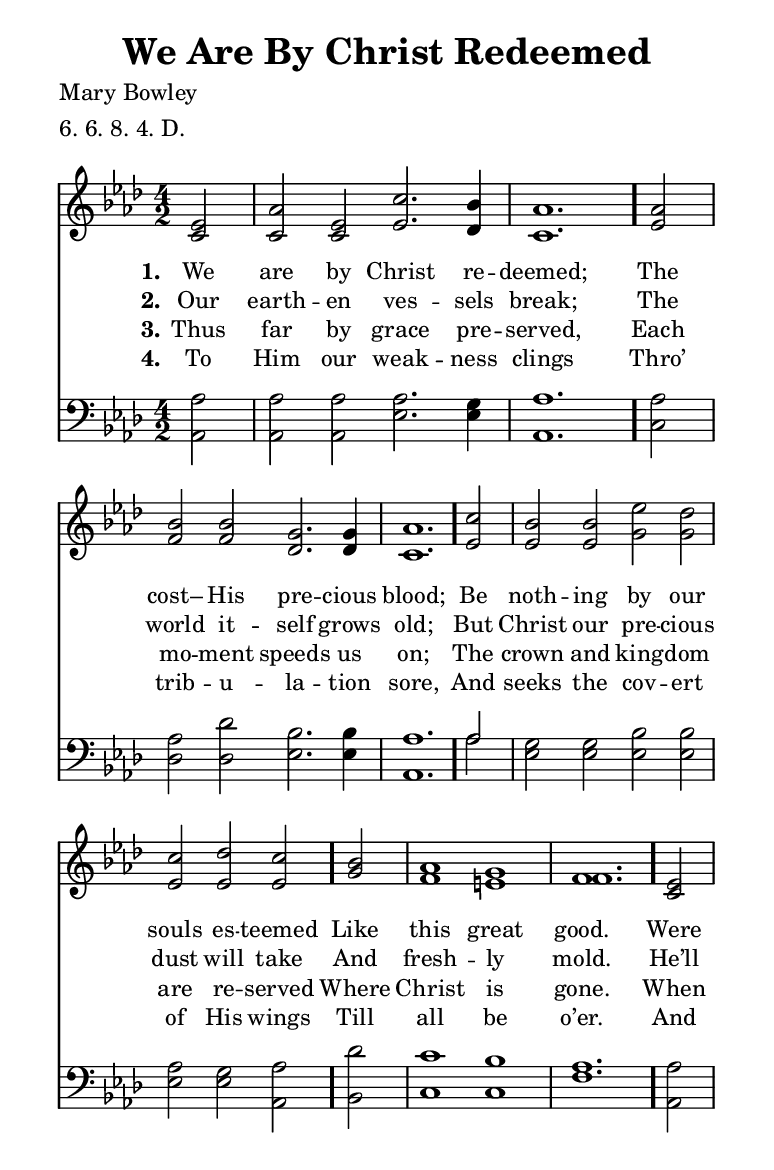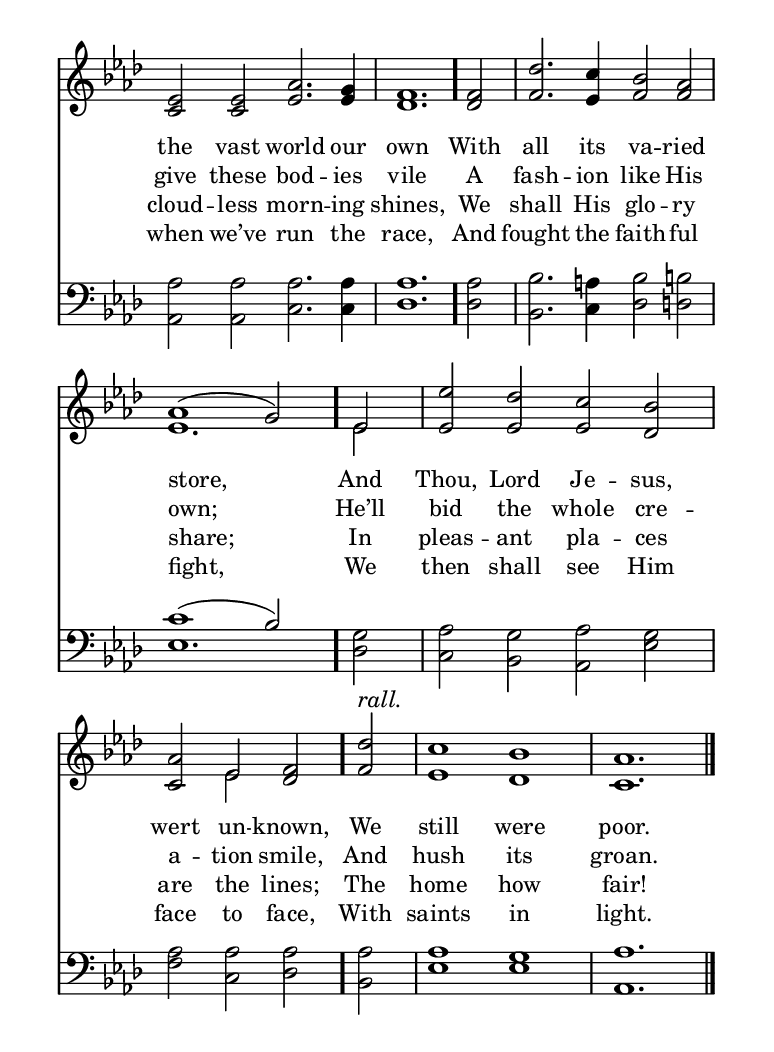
\include "common/global.ily"
\paper {
  \include "common/paper.ily"
}

\header{
  hymnnumber = "275"
  title = "We Are By Christ Redeemed"
  tunename = "Priory"
  meter = "6. 6. 8. 4. D."
  poet = "Mary Bowley"
  composer = ""
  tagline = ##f
}

global = {
  \include "common/overrides.ily"
  \override Staff.TimeSignature.style = #'numbered
  \time 4/2
  \override Score.MetronomeMark.transparent = ##t % hide all fermata changes too
  \tempo 2=90
  \key aes \major
  \partial 2
  \autoBeamOff
}

notesSoprano = {
\global
\relative c' {

  ees2 | aes ees c'2. bes4 | aes1.
  aes2 | bes bes g2. g4 | aes1. \eogbreak
  c2 | bes bes ees des | c des c
  bes2 | aes1 g | f1. \eogbreak
  ees2 | ees ees aes2. g4 | f1.
  f2 | des'2. c4 bes2 aes | aes1( g2) \eogbreak
  ees2 | ees' des c bes | aes ees f
  des'2^\markup{\italic rall.} | c1 bes | aes1. \eogbreak

  \bar "|."

}
}

notesAlto = {
\global
\relative e' {

  c2 | c c ees2. des4 | c1.
  ees2 | f f des2. des4 | c1.
  ees2 | ees ees g g | ees ees ees
  g2 | f1 e | f1.
  c2 | c c ees2. ees4 | des1.
  des2 | f2. ees4 f2 f | ees1.
  ees2 | ees ees ees des | c ees des
  f2 | ees1 des | c1.

}
}

notesTenor = {
\global
\relative a {

  aes2 | aes aes aes2. g4 | aes1.
  aes2 | aes des bes2. bes4 | aes1.
  aes2 | g g bes bes | aes g aes
  des2 | c1 bes | aes1.
  aes2 | aes aes aes2. aes4 | aes1.
  aes2 | bes2. a4 bes2 b | c1( bes2)
  g2 | aes g aes g | aes aes aes
  aes2 | aes1 g | aes1.

}
}

notesBass = {
\global
\relative f, {

  aes2 | aes aes ees'2. ees4 | aes,1.
  c2 | des des ees2. ees4 | aes,1.
  aes'2 | ees ees ees ees | ees ees aes,
  bes2 | c1 c | f1.
  aes,2 | aes aes c2. c4 | des1.
  des2 | bes2. c4 des2 d | ees1.
  des2 | c bes aes ees' | f c des
  bes2 | ees1 ees | aes,1.

}
}

wordsA = \lyricmode {
\set stanza = "1."

We are by Christ re -- deemed; \bar "."
The cost– His pre -- cious blood; \bar "."
Be noth -- ing by our souls es -- teemed \bar "."
Like this great good. \bar "."
Were the vast world our own \bar "."
With all its va -- ried store, \bar "."
And Thou, Lord Je -- sus, wert un -- known, \bar "."
We still were poor. \bar "."

}

wordsB = \lyricmode {
\set stanza = "2."

Our earth -- en ves -- sels break;
The world it -- self grows old;
But Christ our pre -- cious dust will take
And fresh -- ly mold.
He’ll give these bod -- ies vile
A fash -- ion like His own;
He’ll bid the whole cre -- a -- tion smile,
And hush its groan.

}

wordsC = \lyricmode {
\set stanza = "3."

Thus far by grace pre -- served,
Each mo -- ment speeds us on;
The crown and king -- dom are re -- served
Where Christ is gone.
When cloud -- less morn -- ing shines,
We shall His glo -- ry share;
In pleas -- ant pla -- ces are the lines;
The home how fair!

}

wordsD = \lyricmode {
\set stanza = "4."

To Him our weak -- ness clings
Thro’ trib -- u -- la -- tion sore,
And seeks the cov -- ert of His wings
Till all be o’er.
And when we’ve run the race,
And fought the faith -- ful fight,
We then shall see Him face to face,
With saints in light.

}

\score {
  \context ChoirStaff <<
    \context Staff = upper <<
      \set Staff.autoBeaming = ##f
      \set ChoirStaff.systemStartDelimiter = #'SystemStartBar
      \set ChoirStaff.printPartCombineTexts = ##f
      \partcombine #'(2 . 9) \notesSoprano \notesAlto
      \context NullVoice = sopranos { \voiceOne << \notesSoprano >> }
      \context NullVoice = altos { \voiceTwo << \notesAlto >> }
      \context Lyrics = one   \lyricsto sopranos \wordsA
      \context Lyrics = two   \lyricsto sopranos \wordsB
      \context Lyrics = three \lyricsto sopranos \wordsC
      \context Lyrics = four  \lyricsto sopranos \wordsD
    >>
    \context Staff = men <<
      \set Staff.autoBeaming = ##f
      \clef bass
      \set ChoirStaff.printPartCombineTexts = ##f
      \partcombine #'(2 . 9) \notesTenor \notesBass
      \context NullVoice = tenors { \voiceOne << \notesTenor >> }
      \context NullVoice = basses { \voiceTwo << \notesBass >> }
    >>
  >>
  \layout {
    \include "common/layout.ily"
  }
  \midi{
    \include "common/midi.ily"
  }
}

\version "2.19.49"  % necessary for upgrading to future LilyPond versions.

% vi:set et ts=2 sw=2 ai nocindent syntax=lilypond:
